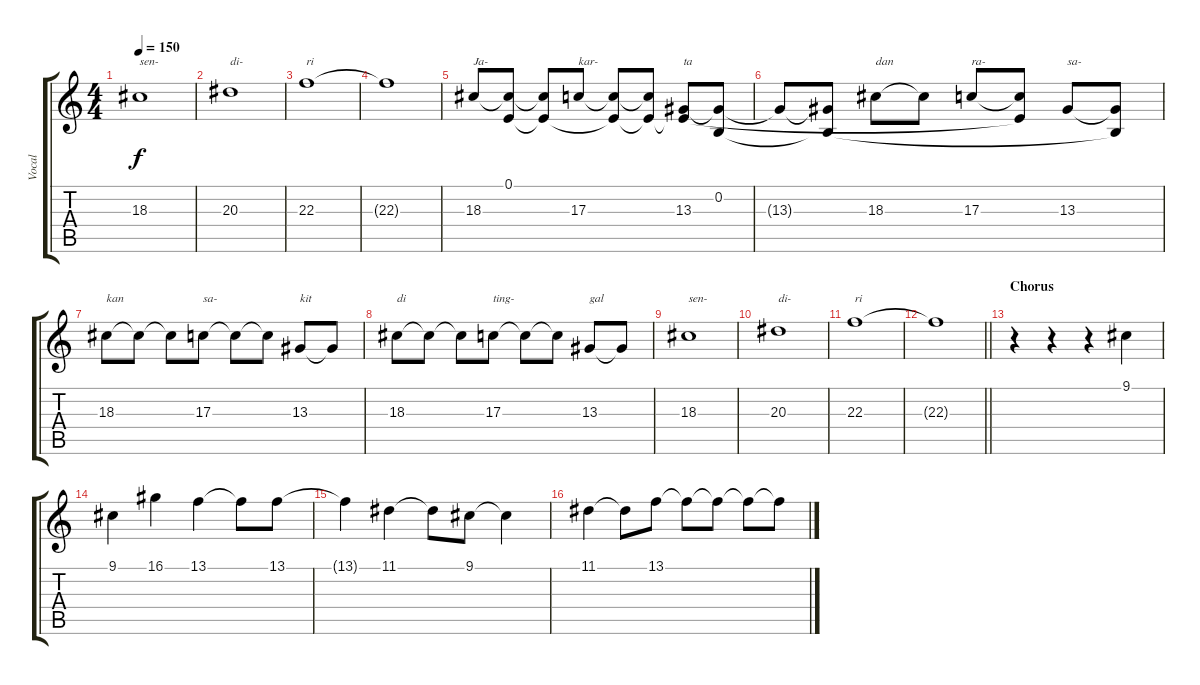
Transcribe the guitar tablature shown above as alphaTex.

\track ("Vocal" "Vocal") {instrument lead1square}
\staff {score tabs}
\tuning (E4 B3 G3 D3 A2 E2) {hide}
\ts (4 4)
\tempo 150
\clef g2
\ks c
18.3.1{txt "sen-" dy f} |
20.3.1{txt "di-"} |
22.3.1{txt "ri"} |
22.3{t}.1 |
18.3.8{txt "Ja-"} (0.1 18.3{t}).8 (0.1{t} 18.3{t}).8 17.3.8{txt "kar-"} (0.1{t} 17.3{t}).8 (0.1{t} 17.3{t}).8 (0.1{t} 13.3).8{txt "ta"} (0.2 13.3{t}).8 |
13.3{t}.8 (0.2{t} 13.3{t}).8 18.3.8{txt "dan"} 18.3{t}.8 17.3.8{txt "ra-"} (0.1{t} 17.3{t}).8 13.3.8{txt "sa-"} (0.2{t} 13.3{t}).8 |
18.3.8{txt "kan"} 18.3{t}.8 18.3{t}.8 17.3.8{txt "sa-"} 17.3{t}.8 17.3{t}.8 13.3.8{txt "kit"} 13.3{t}.8 |
18.3.8{txt "di"} 18.3{t}.8 18.3{t}.8 17.3.8{txt "ting-"} 17.3{t}.8 17.3{t}.8 13.3.8{txt "gal"} 13.3{t}.8 |
18.3.1{txt "sen-"} |
20.3.1{txt "di-"} |
22.3.1{txt "ri"} |
\barLineRight lightlight
22.3{t}.1 |
\section ("" "Chorus")
r.4 r.4 r.4 9.1.4 |
9.1.4 16.1.4 13.1.4 13.1{t}.8 13.1.8 |
13.1{t}.4 11.1.4 11.1{t}.8 9.1.8 9.1{t}.4 |
11.1.4 11.1{t}.8 13.1.8 13.1{t}.8 13.1{t}.8 13.1{t}.8 13.1{t}.8
